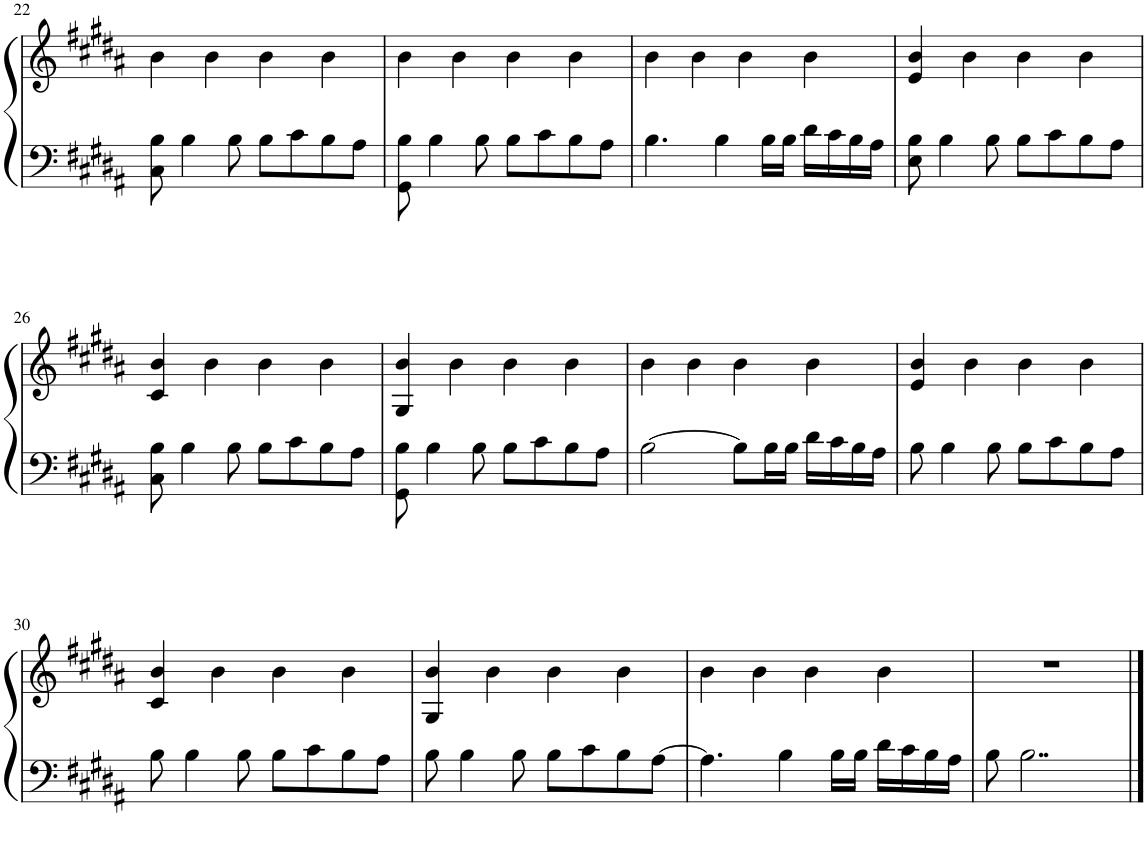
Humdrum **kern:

**kern	**kern
*part1	*part1
*staff2	*staff1
*I"Piano	*
*I'Pno.	*
!!LO:PB:g=z
*clefF4	*clefG2
*k[f#c#g#d#a#]	*k[f#c#g#d#a#]
*M4/4	*M4/4
=22	=22
8C#\ 8B\	4b\
4B\	.
.	4b\
8B\	.
8B\L	4b\
8c#\	.
8B\	4b\
8A#\J	.
=23	=23
8GG#\ 8B\	4b\
4B\	.
.	4b\
8B\	.
8B\L	4b\
8c#\	.
8B\	4b\
8A#\J	.
=24	=24
4.B\	4b\
.	4b\
4B\	.
.	4b\
16B\LL	.
16B\JJ	.
16d#\LL	4b\
16c#\	.
16B\	.
16A#\JJ	.
=25	=25
8E\ 8B\	4e/ 4b/
4B\	.
.	4b\
8B\	.
8B\L	4b\
8c#\	.
8B\	4b\
8A#\J	.
!!LO:LB:g=z
=26	=26
8C#\ 8B\	4c#/ 4b/
4B\	.
.	4b\
8B\	.
8B\L	4b\
8c#\	.
8B\	4b\
8A#\J	.
=27	=27
8GG#\ 8B\	4G#/ 4b/
4B\	.
.	4b\
8B\	.
8B\L	4b\
8c#\	.
8B\	4b\
8A#\J	.
=28	=28
[2B\	4b\
.	4b\
8B\L]	4b\
16B\L	.
16B\JJ	.
16d#\LL	4b\
16c#\	.
16B\	.
16A#\JJ	.
=29	=29
8B\	4e/ 4b/
4B\	.
.	4b\
8B\	.
8B\L	4b\
8c#\	.
8B\	4b\
8A#\J	.
!!LO:LB:g=z
=30	=30
8B\	4c#/ 4b/
4B\	.
.	4b\
8B\	.
8B\L	4b\
8c#\	.
8B\	4b\
8A#\J	.
=31	=31
8B\	4G#/ 4b/
4B\	.
.	4b\
8B\	.
8B\L	4b\
8c#\	.
8B\	4b\
[8A#\J	.
=32	=32
4.A#\]	4b\
.	4b\
4B\	.
.	4b\
16B\LL	.
16B\JJ	.
16d#\LL	4b\
16c#\	.
16B\	.
16A#\JJ	.
=33	=33
8B\	1r
2..B\	.
==	==
*-	*-
